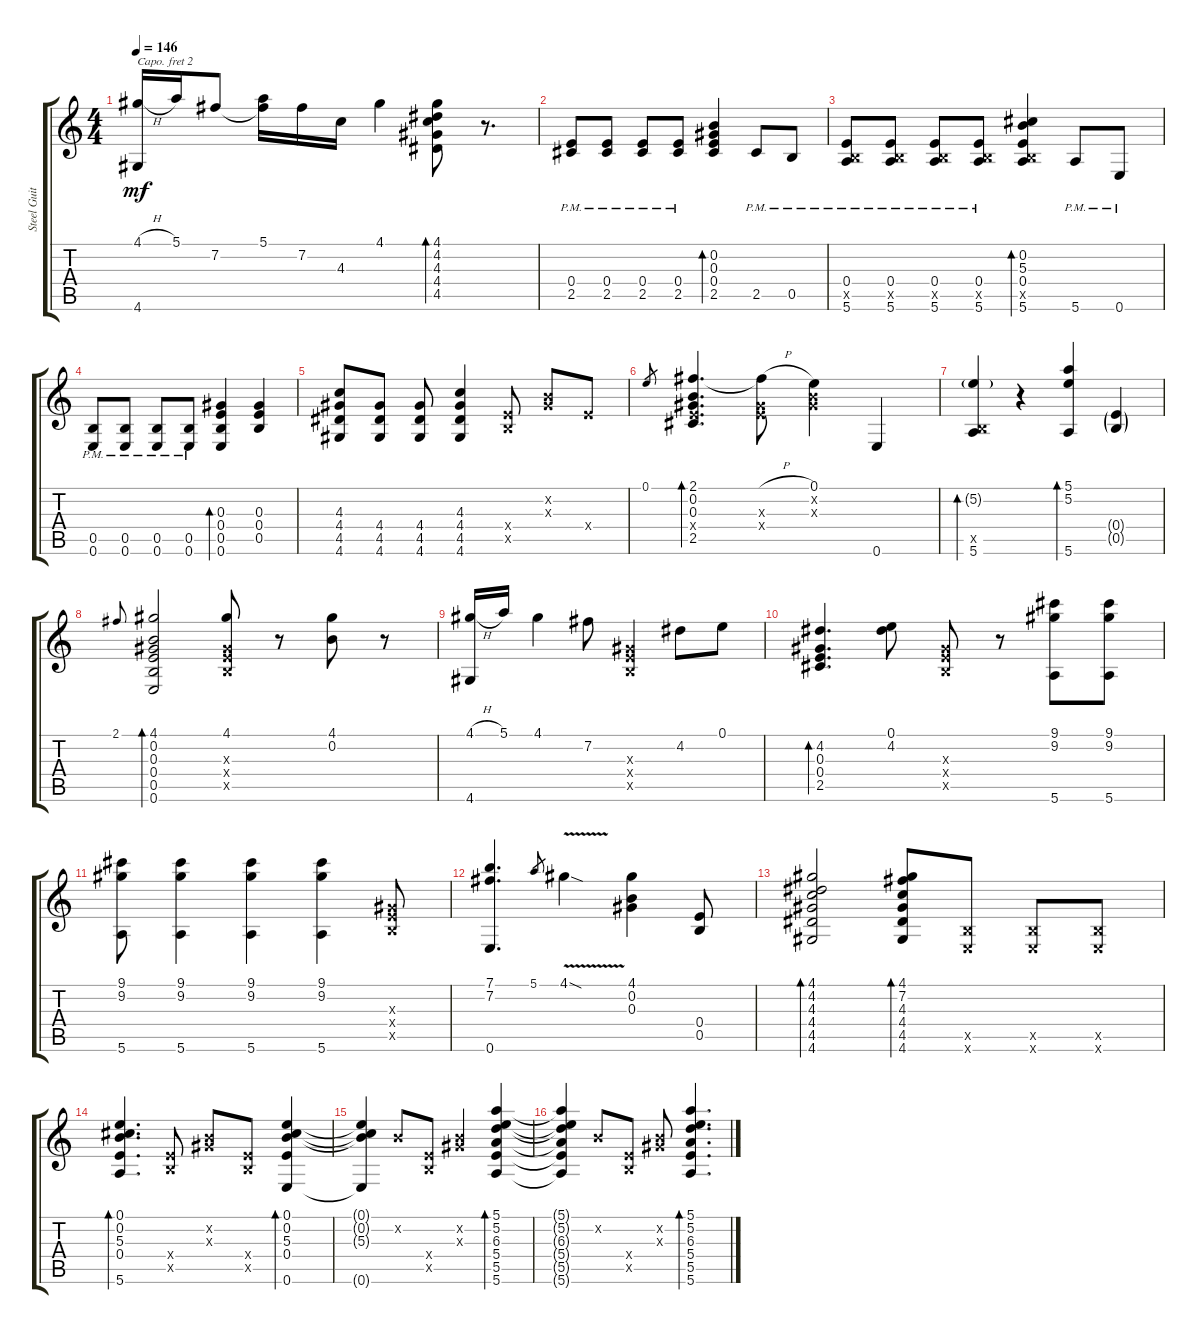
\track ("Steel Guitar" "Steel Guit") {instrument acousticguitarsteel}
\staff {score tabs}
\capo 2
\tuning (D4 A3 Gb3 D3 A2 D2) {hide}
\ts (4 4)
\tempo 146
\clef g2
\ks c
(4.1{h} 4.6).16{dy mf} 5.1.16 7.2.8 (5.1 7.2{t}).16 7.2.16 4.3.16 4.1.4 (4.1 4.2 4.3 4.4 4.5).8{bd 30} r.8{d} |
(0.4{pm} 2.5{pm}).8 (0.4{pm} 2.5{pm}).8 (0.4{pm} 2.5{pm}).8 (0.4{pm} 2.5{pm}).8 (0.2 0.3 0.4 2.5).4{bd 30} 2.5{pm}.8 0.5{pm}.8 |
(0.4{pm} 0.5{x} 5.6{pm}).8 (0.4{pm} 0.5{x} 5.6{pm}).8 (0.4{pm} 0.5{x} 5.6{pm}).8 (0.4{pm} 0.5{x} 5.6{pm}).8 (0.2 5.3 0.4 0.5{x} 5.6).4{bd 30} 5.6{pm}.8 0.6{pm}.8 |
(0.5{pm} 0.6{pm}).8 (0.5{pm} 0.6{pm}).8 (0.5{pm} 0.6{pm}).8 (0.5 0.6{pm}).8 (0.3 0.4 0.5 0.6).4{bd 30} (0.3 0.4 0.5).4 |
(4.3 4.4 4.5 4.6).8 (4.4 4.5 4.6).8 (4.4 4.5 4.6).8 (4.3 4.4 4.5 4.6).4 (0.4{x} 0.5{x}).8 (0.2{x} 0.3{x}).8 0.4{x}.8 |
0.1.8{gr} (2.1 0.2 0.3 0.4{x} 2.5).4{d bd 120} (2.1{h t} 0.3{x} 0.4{x}).8 (0.1 0.2{x} 0.3{x}).4 0.6.4 |
(5.2{g} 0.5{x} 5.6).4{bd 30} r.4 (5.1 5.2 5.6).4{bd 30} (0.4{g} 0.5{g}).4 |
2.1.8{gr onbeat} (4.1 0.2 0.3 0.4 0.5 0.6).2{bd 120} (4.1 0.3{x} 0.4{x} 0.5{x}).8 r.8 (4.1 0.2).8 r.8 |
(4.1{h} 4.6).16 5.1.16 4.1.4 7.2.8 (0.3{x} 0.4{x} 0.5{x}).4 4.2.8 0.1.8 |
(4.2 0.3 0.4 2.5).4{d bd 30} (0.1 4.2).8 (0.3{x} 0.4{x} 0.5{x}).8 r.8 (9.1 9.2 5.6).8 (9.1 9.2 5.6).8 |
(9.1 9.2 5.6).8 (9.1 9.2 5.6).4 (9.1 9.2 5.6).4 (9.1 9.2 5.6).4 (0.3{x} 0.4{x} 0.5{x}).8 |
(7.1 7.2 0.6).4{d} 5.1.8{gr} 4.1{v sod}.4 (4.1 0.2 0.3).4 (0.4 0.5).8 |
(4.1 4.2 4.3 4.4 4.5 4.6).2{bd 120} (4.1 7.2 4.3 4.4 4.5 4.6).8{bd 120} (0.5{x} 0.6{x}).8 (0.5{x} 0.6{x}).8 (0.5{x} 0.6{x}).8 |
(0.1 0.2 5.3 0.4 5.6).4{d bd 30} (0.4{x} 0.5{x}).8 (0.2{x} 0.3{x}).8 (0.4{x} 0.5{x}).8 (0.1 0.2 5.3 0.4 0.6).4{bd 60} |
(0.1{t} 0.2{t} 5.3{t} 0.6{t}).4 0.2{x}.8 (0.4{x} 0.5{x}).8 (0.2{x} 0.3{x}).4 (5.1 5.2 6.3 5.4 5.5 5.6).4{bd 120} |
(5.1{t} 5.2{t} 6.3{t} 5.4{t} 5.5{t} 5.6{t}).4 0.2{x}.8 (0.4{x} 0.5{x}).8 (0.2{x} 0.3{x}).8 (5.1 5.2 6.3 5.4 5.5 5.6).4{d bd 30}
